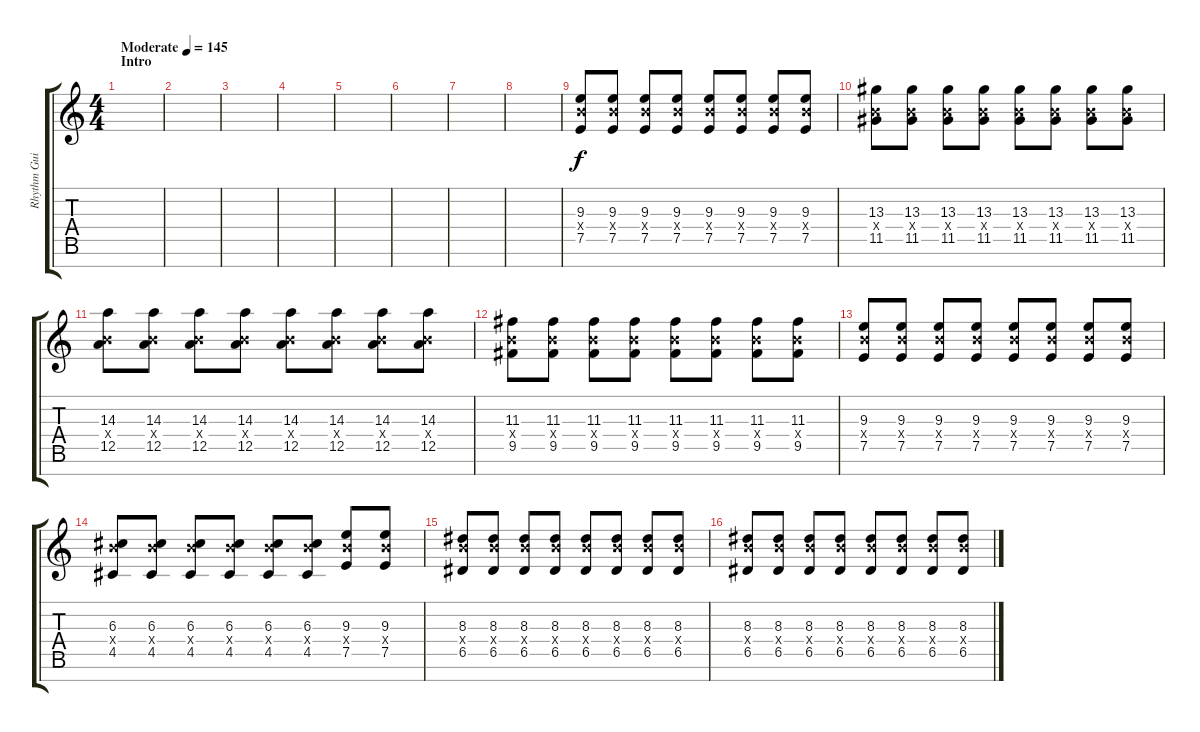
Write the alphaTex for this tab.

\track ("Rhythm Guitar 2" "Rhythm Gui") {instrument distortionguitar}
\staff {score tabs}
\tuning (E4 B3 G3 D3 A2 E2 B1) {hide}
\ts (4 4)
\section ("" "Intro")
\tempo (145 "Moderate")
\clef g2
\ks c
|
|
|
|
|
|
|
|
(9.3 9.4{x} 7.5).8 (9.3 9.4{x} 7.5).8 (9.3 9.4{x} 7.5).8 (9.3 9.4{x} 7.5).8 (9.3 9.4{x} 7.5).8 (9.3 9.4{x} 7.5).8 (9.3 9.4{x} 7.5).8 (9.3 9.4{x} 7.5).8 |
(13.3 9.4{x} 11.5).8 (13.3 9.4{x} 11.5).8 (13.3 9.4{x} 11.5).8 (13.3 9.4{x} 11.5).8 (13.3 9.4{x} 11.5).8 (13.3 9.4{x} 11.5).8 (13.3 9.4{x} 11.5).8 (13.3 9.4{x} 11.5).8 |
(14.3 9.4{x} 12.5).8 (14.3 9.4{x} 12.5).8 (14.3 9.4{x} 12.5).8 (14.3 9.4{x} 12.5).8 (14.3 9.4{x} 12.5).8 (14.3 9.4{x} 12.5).8 (14.3 9.4{x} 12.5).8 (14.3 9.4{x} 12.5).8 |
(11.3 9.4{x} 9.5).8 (11.3 9.4{x} 9.5).8 (11.3 9.4{x} 9.5).8 (11.3 9.4{x} 9.5).8 (11.3 9.4{x} 9.5).8 (11.3 9.4{x} 9.5).8 (11.3 9.4{x} 9.5).8 (11.3 9.4{x} 9.5).8 |
(9.3 9.4{x} 7.5).8 (9.3 9.4{x} 7.5).8 (9.3 9.4{x} 7.5).8 (9.3 9.4{x} 7.5).8 (9.3 9.4{x} 7.5).8 (9.3 9.4{x} 7.5).8 (9.3 9.4{x} 7.5).8 (9.3 9.4{x} 7.5).8 |
(6.3 9.4{x} 4.5).8 (6.3 9.4{x} 4.5).8 (6.3 9.4{x} 4.5).8 (6.3 9.4{x} 4.5).8 (6.3 9.4{x} 4.5).8 (6.3 9.4{x} 4.5).8 (9.3 9.4{x} 7.5).8 (9.3 9.4{x} 7.5).8 |
(8.3 9.4{x} 6.5).8 (8.3 9.4{x} 6.5).8 (8.3 9.4{x} 6.5).8 (8.3 9.4{x} 6.5).8 (8.3 9.4{x} 6.5).8 (8.3 9.4{x} 6.5).8 (8.3 9.4{x} 6.5).8 (8.3 9.4{x} 6.5).8 |
(8.3 9.4{x} 6.5).8 (8.3 9.4{x} 6.5).8 (8.3 9.4{x} 6.5).8 (8.3 9.4{x} 6.5).8 (8.3 9.4{x} 6.5).8 (8.3 9.4{x} 6.5).8 (8.3 9.4{x} 6.5).8 (8.3 9.4{x} 6.5).8
